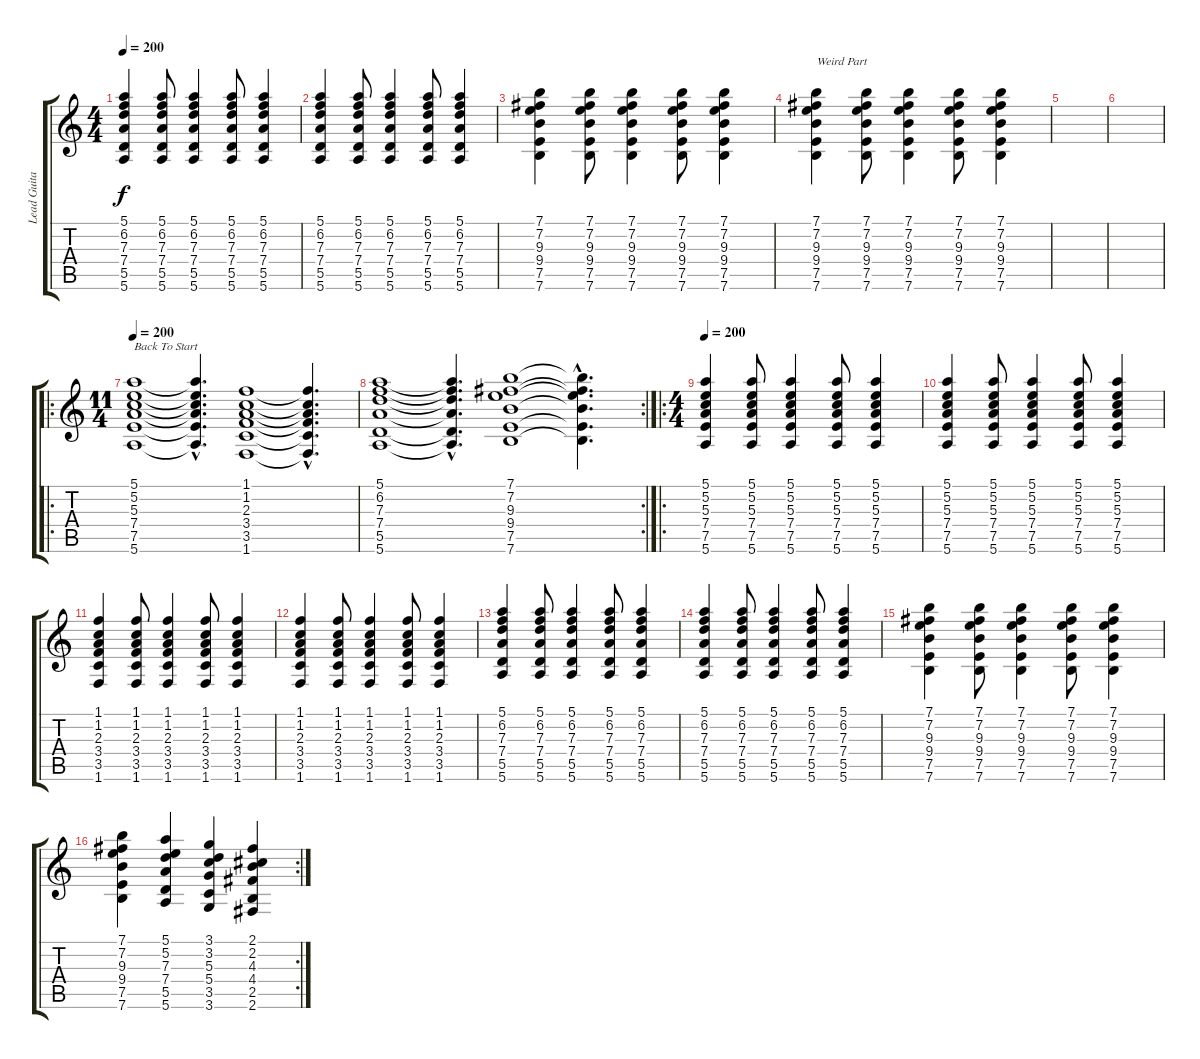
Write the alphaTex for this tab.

\track ("Lead Guitar" "Lead Guita") {instrument distortionguitar}
\staff {score tabs}
\tuning (E4 B3 G3 D3 A2 E2) {hide}
\ts (4 4)
\tempo 200
\clef g2
\ks c
(5.1 6.2 7.3 7.4 5.5 5.6).4{dy f} (5.1 6.2 7.3 7.4 5.5 5.6).8 (5.1 6.2 7.3 7.4 5.5 5.6).4 (5.1 6.2 7.3 7.4 5.5 5.6).8 (5.1 6.2 7.3 7.4 5.5 5.6).4 |
(5.1 6.2 7.3 7.4 5.5 5.6).4 (5.1 6.2 7.3 7.4 5.5 5.6).8 (5.1 6.2 7.3 7.4 5.5 5.6).4 (5.1 6.2 7.3 7.4 5.5 5.6).8 (5.1 6.2 7.3 7.4 5.5 5.6).4 |
(7.1 7.2 9.3 9.4 7.5 7.6).4 (7.1 7.2 9.3 9.4 7.5 7.6).8 (7.1 7.2 9.3 9.4 7.5 7.6).4 (7.1 7.2 9.3 9.4 7.5 7.6).8 (7.1 7.2 9.3 9.4 7.5 7.6).4 |
(7.1 7.2 9.3 9.4 7.5 7.6).4{txt "Weird Part"} (7.1 7.2 9.3 9.4 7.5 7.6).8 (7.1 7.2 9.3 9.4 7.5 7.6).4 (7.1 7.2 9.3 9.4 7.5 7.6).8 (7.1 7.2 9.3 9.4 7.5 7.6).4 |
|
|
\ro
\ts (11 4)
\tempo 200
(5.1 5.2 5.3 7.4 7.5 5.6).1{txt "Back To Start" volume 10} (5.1{hac t} 5.2{hac t} 5.3{hac t} 7.4{hac t} 7.5{hac t} 5.6{hac t}).4{d} (1.1 1.2 2.3 3.4 3.5 1.6).1 (1.1{hac t} 1.2{hac t} 2.3{hac t} 3.4{hac t} 3.5{hac t} 1.6{hac t}).4{d} |
\rc 2
(5.1 6.2 7.3 7.4 5.5 5.6).1 (5.1{hac t} 6.2{hac t} 7.3{hac t} 7.4{hac t} 5.5{hac t} 5.6{hac t}).4{d} (7.1 7.2 9.3 9.4 7.5 7.6).1 (7.1{hac t} 7.2{hac t} 9.3{hac t} 9.4{hac t} 7.5{hac t} 7.6{hac t}).4{d} |
\ro
\ts (4 4)
\tempo 200
(5.1 5.2 5.3 7.4 7.5 5.6).4 (5.1 5.2 5.3 7.4 7.5 5.6).8 (5.1 5.2 5.3 7.4 7.5 5.6).4 (5.1 5.2 5.3 7.4 7.5 5.6).8 (5.1 5.2 5.3 7.4 7.5 5.6).4 |
(5.1 5.2 5.3 7.4 7.5 5.6).4 (5.1 5.2 5.3 7.4 7.5 5.6).8 (5.1 5.2 5.3 7.4 7.5 5.6).4 (5.1 5.2 5.3 7.4 7.5 5.6).8 (5.1 5.2 5.3 7.4 7.5 5.6).4 |
(1.1 1.2 2.3 3.4 3.5 1.6).4 (1.1 1.2 2.3 3.4 3.5 1.6).8 (1.1 1.2 2.3 3.4 3.5 1.6).4 (1.1 1.2 2.3 3.4 3.5 1.6).8 (1.1 1.2 2.3 3.4 3.5 1.6).4 |
(1.1 1.2 2.3 3.4 3.5 1.6).4 (1.1 1.2 2.3 3.4 3.5 1.6).8 (1.1 1.2 2.3 3.4 3.5 1.6).4 (1.1 1.2 2.3 3.4 3.5 1.6).8 (1.1 1.2 2.3 3.4 3.5 1.6).4 |
(5.1 6.2 7.3 7.4 5.5 5.6).4 (5.1 6.2 7.3 7.4 5.5 5.6).8 (5.1 6.2 7.3 7.4 5.5 5.6).4 (5.1 6.2 7.3 7.4 5.5 5.6).8 (5.1 6.2 7.3 7.4 5.5 5.6).4 |
(5.1 6.2 7.3 7.4 5.5 5.6).4 (5.1 6.2 7.3 7.4 5.5 5.6).8 (5.1 6.2 7.3 7.4 5.5 5.6).4 (5.1 6.2 7.3 7.4 5.5 5.6).8 (5.1 6.2 7.3 7.4 5.5 5.6).4 |
(7.1 7.2 9.3 9.4 7.5 7.6).4 (7.1 7.2 9.3 9.4 7.5 7.6).8 (7.1 7.2 9.3 9.4 7.5 7.6).4 (7.1 7.2 9.3 9.4 7.5 7.6).8 (7.1 7.2 9.3 9.4 7.5 7.6).4 |
\rc 2
(7.1 7.2 9.3 9.4 7.5 7.6).4 (5.1 5.2 7.3 7.4 5.5 5.6).4 (3.1 3.2 5.3 5.4 3.5 3.6).4 (2.1 2.2 4.3 4.4 2.5 2.6).4
